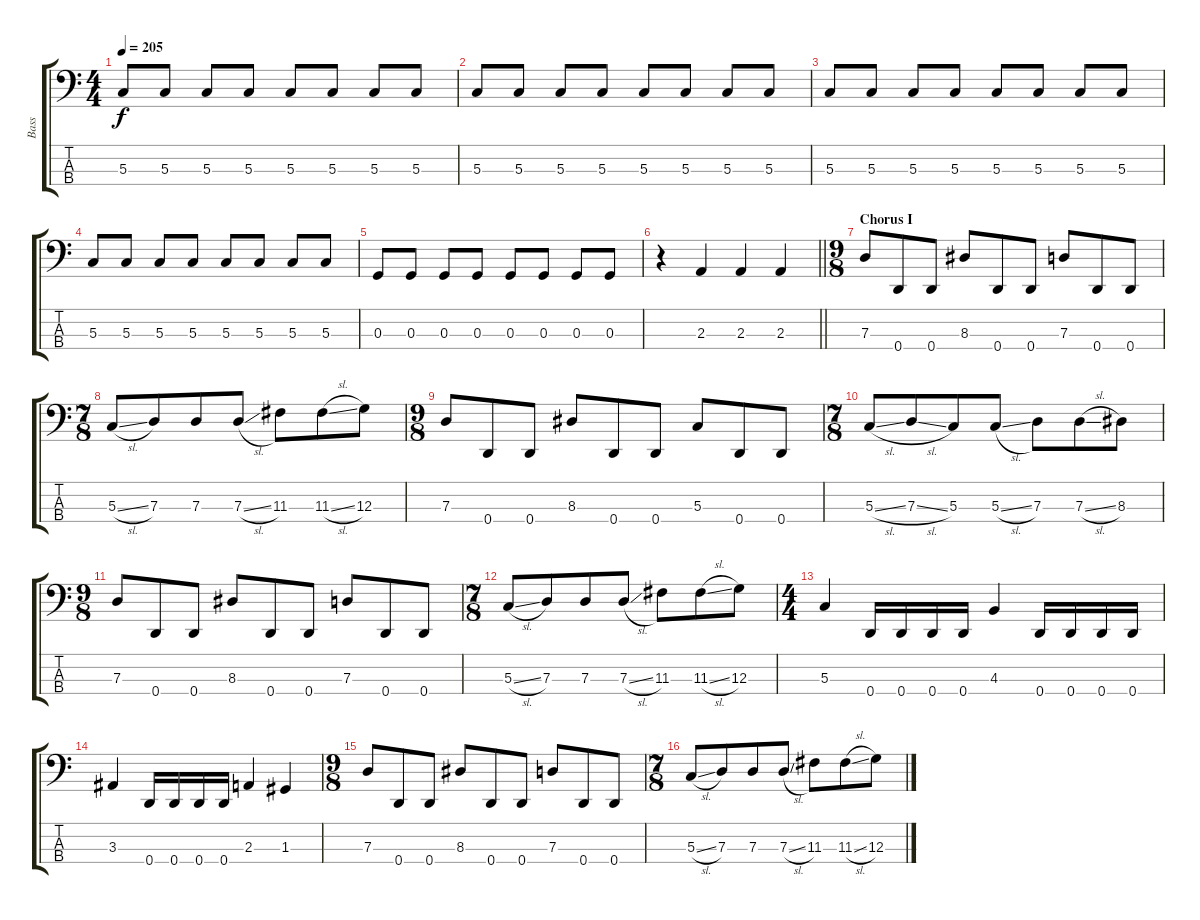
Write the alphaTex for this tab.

\track ("Bass" "Bass") {instrument electricbassfinger}
\staff {score tabs}
\tuning (F2 C2 G1 D1) {hide}
\ts (4 4)
\tempo 205
\clef f4
\ks c
5.3.8{dy f} 5.3.8 5.3.8 5.3.8 5.3.8 5.3.8 5.3.8 5.3.8 |
5.3.8 5.3.8 5.3.8 5.3.8 5.3.8 5.3.8 5.3.8 5.3.8 |
5.3.8 5.3.8 5.3.8 5.3.8 5.3.8 5.3.8 5.3.8 5.3.8 |
5.3.8 5.3.8 5.3.8 5.3.8 5.3.8 5.3.8 5.3.8 5.3.8 |
0.3.8 0.3.8 0.3.8 0.3.8 0.3.8 0.3.8 0.3.8 0.3.8 |
\barLineRight lightlight
r.4 2.3.4 2.3.4 2.3.4 |
\ts (9 8)
\section ("" "Chorus I")
7.3.8 0.4.8 0.4.8 8.3.8 0.4.8 0.4.8 7.3.8 0.4.8 0.4.8 |
\ts (7 8)
5.3{sl}.8 7.3.8 7.3.8 7.3{sl}.8 11.3.8 11.3{sl}.8 12.3.8 |
\ts (9 8)
7.3.8 0.4.8 0.4.8 8.3.8 0.4.8 0.4.8 5.3.8 0.4.8 0.4.8 |
\ts (7 8)
5.3{sl}.8 7.3{sl}.8 5.3.8 5.3{sl}.8 7.3.8 7.3{sl}.8 8.3.8 |
\ts (9 8)
7.3.8 0.4.8 0.4.8 8.3.8 0.4.8 0.4.8 7.3.8 0.4.8 0.4.8 |
\ts (7 8)
5.3{sl}.8 7.3.8 7.3.8 7.3{sl}.8 11.3.8 11.3{sl}.8 12.3.8 |
\ts (4 4)
5.3.4 0.4.16 0.4.16 0.4.16 0.4.16 4.3.4 0.4.16 0.4.16 0.4.16 0.4.16 |
3.3.4 0.4.16 0.4.16 0.4.16 0.4.16 2.3.4 1.3.4 |
\ts (9 8)
7.3.8 0.4.8 0.4.8 8.3.8 0.4.8 0.4.8 7.3.8 0.4.8 0.4.8 |
\ts (7 8)
5.3{sl}.8 7.3.8 7.3.8 7.3{sl}.8 11.3.8 11.3{sl}.8 12.3.8
